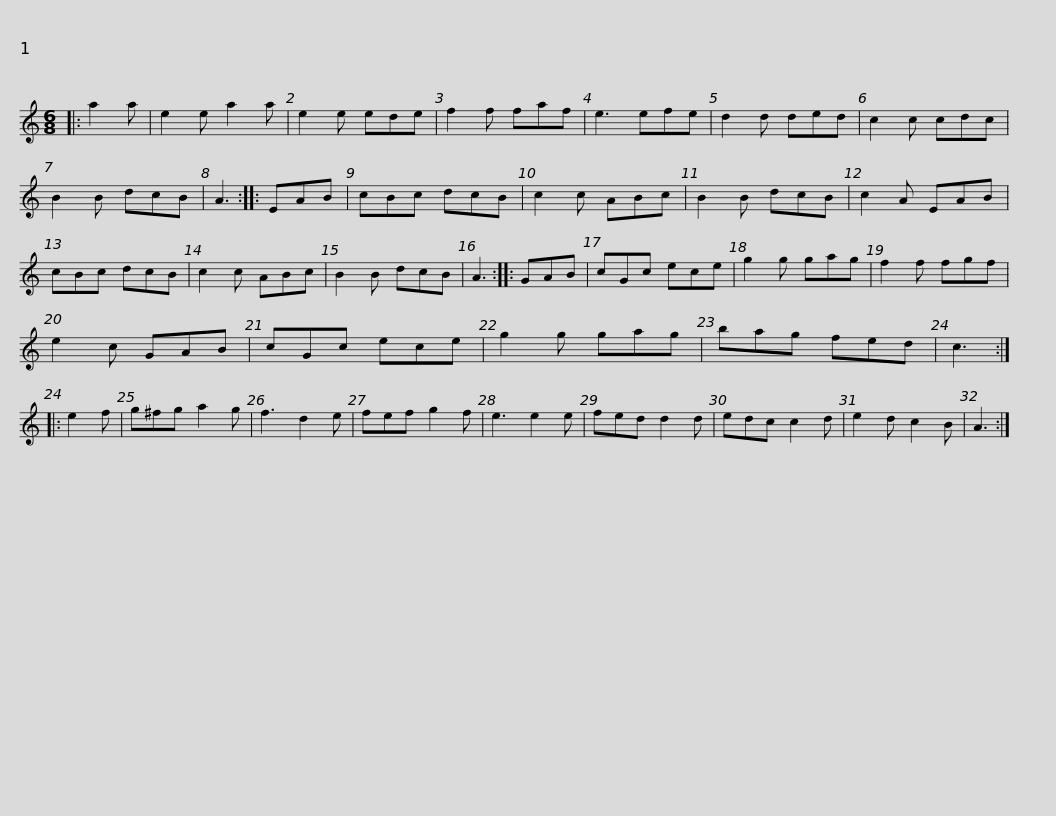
X:1
L:1/8
M:6/8
I:linebreak $
K:C
V:1 treble
V:1
|: a2 a | e2 e a2 a | e2 e ede | f2 f faf | e3 efe | %5
 d2 d ded | c2 c cdc | B2 B dcB | A3 :: EAB |$ %10
 cBc dcB | c2 c ABc | B2 B dcB | c2 A EAB | cBc dcB | %15
 c2 c ABc | B2 B dcB | A3 :: GAB |$ cGc ece | %20
 g2 g gag | f2 f fgf | e2 c GAB | cGc ece | g2 g gag | %25
 bag fed | c3 :: e2 f |$ g^fg a2 g | f3 d2 e | %30
 fef g2 f | e3 e2 e | fed d2 d | edc c2 d | e2 d c2 B | %35
 A3 :| %36
